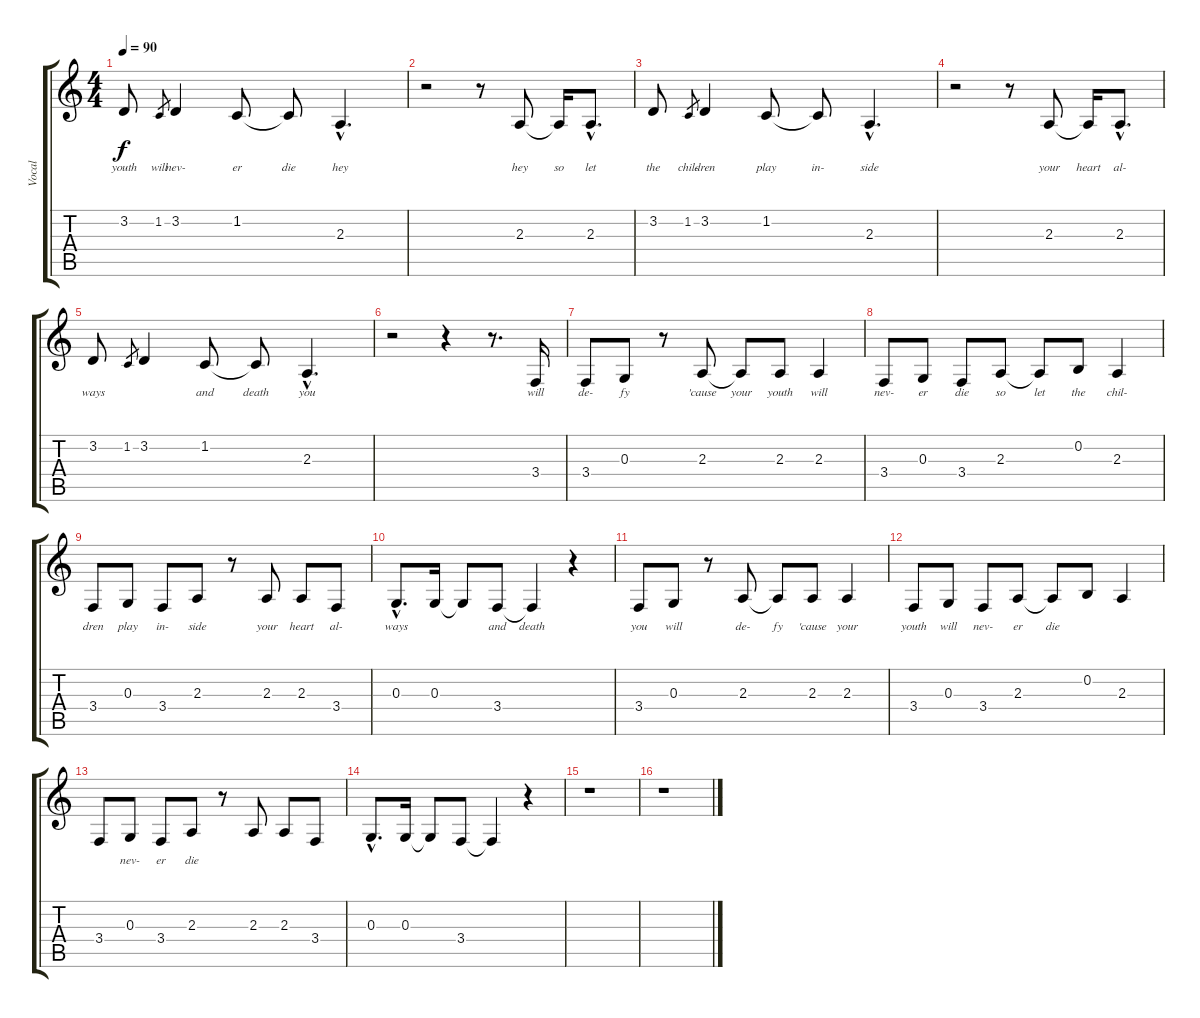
\track ("Vocal" "Vocal") {instrument lead1square}
\staff {score tabs}
\tuning (E4 B3 G3 D3 A2 E2) {hide}
\ts (4 4)
\tempo 90
\clef g2
\ks c
3.2.8{lyrics (0 "youth") lyrics (1 "") lyrics (2 "") lyrics (3 "") lyrics (4 "") dy f} 1.2.8{lyrics (0 "will") lyrics (1 "") lyrics (2 "") lyrics (3 "") lyrics (4 "") gr} 3.2.4{lyrics (0 "nev-") lyrics (1 "") lyrics (2 "") lyrics (3 "") lyrics (4 "")} 1.2.8{lyrics (0 "er") lyrics (1 "") lyrics (2 "") lyrics (3 "") lyrics (4 "")} 1.2{t}.8{lyrics (0 "die") lyrics (1 "") lyrics (2 "") lyrics (3 "") lyrics (4 "")} 2.3{hac}.4{d lyrics (0 "hey") lyrics (1 "") lyrics (2 "") lyrics (3 "") lyrics (4 "")} |
r.2 r.8 2.3.8{lyrics (0 "hey") lyrics (1 "") lyrics (2 "") lyrics (3 "") lyrics (4 "")} 2.3{t}.16{lyrics (0 "so") lyrics (1 "") lyrics (2 "") lyrics (3 "") lyrics (4 "")} 2.3{hac}.8{d lyrics (0 "let") lyrics (1 "") lyrics (2 "") lyrics (3 "") lyrics (4 "")} |
3.2.8{lyrics (0 "the") lyrics (1 "") lyrics (2 "") lyrics (3 "") lyrics (4 "")} 1.2.8{lyrics (0 "chil-") lyrics (1 "") lyrics (2 "") lyrics (3 "") lyrics (4 "") gr} 3.2.4{lyrics (0 "dren") lyrics (1 "") lyrics (2 "") lyrics (3 "") lyrics (4 "")} 1.2.8{lyrics (0 "play") lyrics (1 "") lyrics (2 "") lyrics (3 "") lyrics (4 "")} 1.2{t}.8{lyrics (0 "in-") lyrics (1 "") lyrics (2 "") lyrics (3 "") lyrics (4 "")} 2.3{hac}.4{d lyrics (0 "side") lyrics (1 "") lyrics (2 "") lyrics (3 "") lyrics (4 "")} |
r.2 r.8 2.3.8{lyrics (0 "your") lyrics (1 "") lyrics (2 "") lyrics (3 "") lyrics (4 "")} 2.3{t}.16{lyrics (0 "heart") lyrics (1 "") lyrics (2 "") lyrics (3 "") lyrics (4 "")} 2.3{hac}.8{d lyrics (0 "al-") lyrics (1 "") lyrics (2 "") lyrics (3 "") lyrics (4 "")} |
3.2.8{lyrics (0 "ways") lyrics (1 "") lyrics (2 "") lyrics (3 "") lyrics (4 "")} 1.2.8{lyrics (0 "") lyrics (1 "") lyrics (2 "") lyrics (3 "") lyrics (4 "") gr} 3.2.4{lyrics (0 "") lyrics (1 "") lyrics (2 "") lyrics (3 "") lyrics (4 "")} 1.2.8{lyrics (0 "and") lyrics (1 "") lyrics (2 "") lyrics (3 "") lyrics (4 "")} 1.2{t}.8{lyrics (0 "death") lyrics (1 "") lyrics (2 "") lyrics (3 "") lyrics (4 "")} 2.3{hac}.4{d lyrics (0 "you") lyrics (1 "") lyrics (2 "") lyrics (3 "") lyrics (4 "")} |
r.2 r.4 r.8{d} 3.4.16{lyrics (0 "will") lyrics (1 "") lyrics (2 "") lyrics (3 "") lyrics (4 "")} |
3.4.8{lyrics (0 "de-") lyrics (1 "") lyrics (2 "") lyrics (3 "") lyrics (4 "")} 0.3.8{lyrics (0 "fy") lyrics (1 "") lyrics (2 "") lyrics (3 "") lyrics (4 "")} r.8 2.3.8{lyrics (0 "'cause") lyrics (1 "") lyrics (2 "") lyrics (3 "") lyrics (4 "")} 2.3{t}.8{lyrics (0 "your") lyrics (1 "") lyrics (2 "") lyrics (3 "") lyrics (4 "")} 2.3.8{lyrics (0 "youth") lyrics (1 "") lyrics (2 "") lyrics (3 "") lyrics (4 "")} 2.3.4{lyrics (0 "will") lyrics (1 "") lyrics (2 "") lyrics (3 "") lyrics (4 "")} |
3.4.8{lyrics (0 "nev-") lyrics (1 "") lyrics (2 "") lyrics (3 "") lyrics (4 "")} 0.3.8{lyrics (0 "er") lyrics (1 "") lyrics (2 "") lyrics (3 "") lyrics (4 "")} 3.4.8{lyrics (0 "die") lyrics (1 "") lyrics (2 "") lyrics (3 "") lyrics (4 "")} 2.3.8{lyrics (0 "so") lyrics (1 "") lyrics (2 "") lyrics (3 "") lyrics (4 "")} 2.3{t}.8{lyrics (0 "let") lyrics (1 "") lyrics (2 "") lyrics (3 "") lyrics (4 "")} 0.2.8{lyrics (0 "the") lyrics (1 "") lyrics (2 "") lyrics (3 "") lyrics (4 "")} 2.3.4{lyrics (0 "chil-") lyrics (1 "") lyrics (2 "") lyrics (3 "") lyrics (4 "")} |
3.4.8{lyrics (0 "dren") lyrics (1 "") lyrics (2 "") lyrics (3 "") lyrics (4 "")} 0.3.8{lyrics (0 "play") lyrics (1 "") lyrics (2 "") lyrics (3 "") lyrics (4 "")} 3.4.8{lyrics (0 "in-") lyrics (1 "") lyrics (2 "") lyrics (3 "") lyrics (4 "")} 2.3.8{lyrics (0 "side") lyrics (1 "") lyrics (2 "") lyrics (3 "") lyrics (4 "")} r.8 2.3.8{lyrics (0 "your") lyrics (1 "") lyrics (2 "") lyrics (3 "") lyrics (4 "")} 2.3.8{lyrics (0 "heart") lyrics (1 "") lyrics (2 "") lyrics (3 "") lyrics (4 "")} 3.4.8{lyrics (0 "al-") lyrics (1 "") lyrics (2 "") lyrics (3 "") lyrics (4 "")} |
0.3{hac}.8{d lyrics (0 "ways") lyrics (1 "") lyrics (2 "") lyrics (3 "") lyrics (4 "")} 0.3.16{lyrics (0 "") lyrics (1 "") lyrics (2 "") lyrics (3 "") lyrics (4 "")} 0.3{t}.8{lyrics (0 "") lyrics (1 "") lyrics (2 "") lyrics (3 "") lyrics (4 "")} 3.4.8{lyrics (0 "and") lyrics (1 "") lyrics (2 "") lyrics (3 "") lyrics (4 "")} 3.4{t}.4{lyrics (0 "death") lyrics (1 "") lyrics (2 "") lyrics (3 "") lyrics (4 "")} r.4 |
3.4.8{lyrics (0 "you") lyrics (1 "") lyrics (2 "") lyrics (3 "") lyrics (4 "")} 0.3.8{lyrics (0 "will") lyrics (1 "") lyrics (2 "") lyrics (3 "") lyrics (4 "")} r.8 2.3.8{lyrics (0 "de-") lyrics (1 "") lyrics (2 "") lyrics (3 "") lyrics (4 "")} 2.3{t}.8{lyrics (0 "fy") lyrics (1 "") lyrics (2 "") lyrics (3 "") lyrics (4 "")} 2.3.8{lyrics (0 "'cause") lyrics (1 "") lyrics (2 "") lyrics (3 "") lyrics (4 "")} 2.3.4{lyrics (0 "your") lyrics (1 "") lyrics (2 "") lyrics (3 "") lyrics (4 "")} |
3.4.8{lyrics (0 "youth") lyrics (1 "") lyrics (2 "") lyrics (3 "") lyrics (4 "")} 0.3.8{lyrics (0 "will") lyrics (1 "") lyrics (2 "") lyrics (3 "") lyrics (4 "")} 3.4.8{lyrics (0 "nev-") lyrics (1 "") lyrics (2 "") lyrics (3 "") lyrics (4 "")} 2.3.8{lyrics (0 "er") lyrics (1 "") lyrics (2 "") lyrics (3 "") lyrics (4 "")} 2.3{t}.8{lyrics (0 "die") lyrics (1 "") lyrics (2 "") lyrics (3 "") lyrics (4 "")} 0.2.8{lyrics (0 "") lyrics (1 "") lyrics (2 "") lyrics (3 "") lyrics (4 "")} 2.3.4{lyrics (0 "") lyrics (1 "") lyrics (2 "") lyrics (3 "") lyrics (4 "")} |
3.4.8{lyrics (0 "") lyrics (1 "") lyrics (2 "") lyrics (3 "") lyrics (4 "")} 0.3.8{lyrics (0 "nev-") lyrics (1 "") lyrics (2 "") lyrics (3 "") lyrics (4 "")} 3.4.8{lyrics (0 "er") lyrics (1 "") lyrics (2 "") lyrics (3 "") lyrics (4 "")} 2.3.8{lyrics (0 "die") lyrics (1 "") lyrics (2 "") lyrics (3 "") lyrics (4 "")} r.8 2.3.8 2.3.8 3.4.8 |
0.3{hac}.8{d} 0.3.16 0.3{t}.8 3.4.8 3.4{t}.4 r.4 |
r.1 |
r.1
